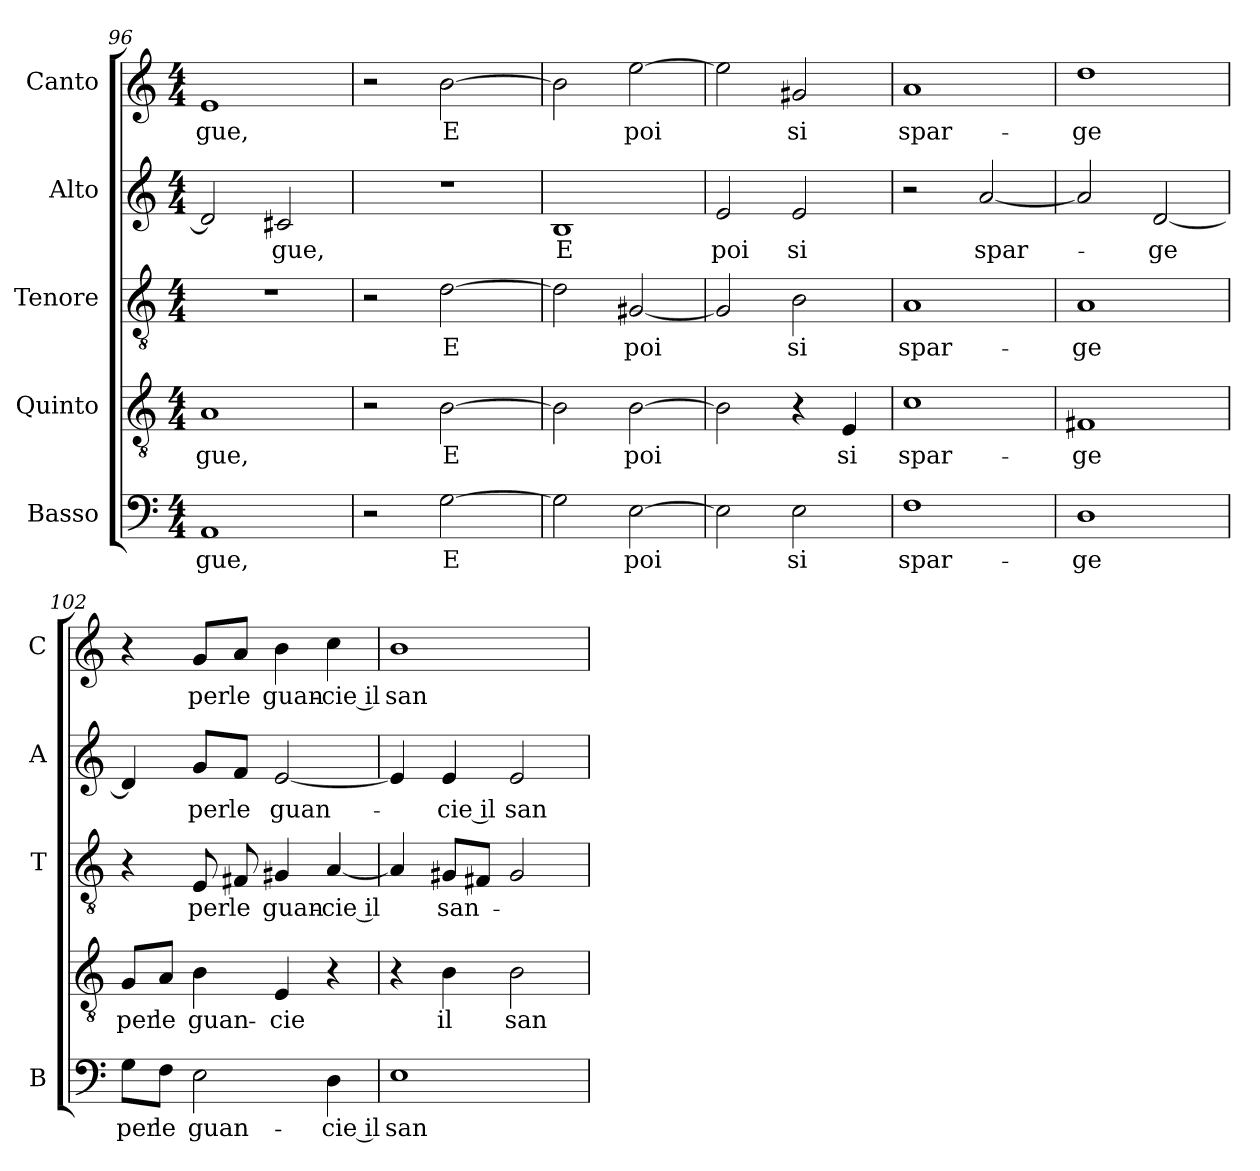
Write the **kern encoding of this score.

**kern	**text	**kern	**text	**kern	**text	**kern	**text	**kern	**text
*part5	*part5	*part4	*part4	*part3	*part3	*part2	*part2	*part1	*part1
*staff5	*staff5	*staff4	*staff4	*staff3	*staff3	*staff2	*staff2	*staff1	*staff1
*I"Basso	*	*I"Quinto	*	*I"Tenore	*	*I"Alto	*	*I"Canto	*
*I'B	*	*	*	*I'T	*	*I'A	*	*I'C	*
*clefF4	*	*clefGv2	*	*clefGv2	*	*clefG2	*	*clefG2	*
*k[]	*	*k[]	*	*k[]	*	*k[]	*	*k[]	*
*C:	*	*C:	*	*C:	*	*C:	*	*C:	*
*M4/4	*	*M4/4	*	*M4/4	*	*M4/4	*	*M4/4	*
=96	=96	=96	=96	=96	=96	=96	=96	=96	=96
!	!LO:LY:b	!	!	!	!	!	!	!	!
!	!	!	!LO:LY:b	!	!	!	!	!	!
!	!	!	!	!	!	!	!	!	!LO:LY:b
1AA	-gue,	1A	-gue,	1r	.	2d/]	.	1e	-gue,
!	!	!	!	!	!	!	!LO:LY:b	!	!
.	.	.	.	.	.	2c#X/	-gue,	.	.
=97	=97	=97	=97	=97	=97	=97	=97	=97	=97
2r	.	2r	.	2r	.	1r	.	2r	.
!	!LO:LY:b	!	!	!	!	!	!	!	!
!	!	!	!LO:LY:b	!	!	!	!	!	!
!	!	!	!	!	!LO:LY:b	!	!	!	!
!	!	!	!	!	!	!	!	!	!LO:LY:b
[2G\	E	[2B\	E	[2d\	E	.	.	[2b\	E
=98	=98	=98	=98	=98	=98	=98	=98	=98	=98
!	!	!	!	!	!	!	!LO:LY:b	!	!
2G\]	.	2B\]	.	2d\]	.	1B	E	2b\]	.
!	!LO:LY:b	!	!	!	!	!	!	!	!
!	!	!	!LO:LY:b	!	!	!	!	!	!
!	!	!	!	!	!LO:LY:b	!	!	!	!
!	!	!	!	!	!	!	!	!	!LO:LY:b
[2E\	poi	[2B\	poi	[2G#X/	poi	.	.	[2ee\	poi
=99	=99	=99	=99	=99	=99	=99	=99	=99	=99
!	!	!	!	!	!	!	!LO:LY:b	!	!
2E\]	.	2B\]	.	2G#/]	.	2e/	poi	2ee\]	.
!	!LO:LY:b	!	!	!	!	!	!	!	!
!	!	!	!	!	!LO:LY:b	!	!	!	!
!	!	!	!	!	!	!	!LO:LY:b	!	!
!	!	!	!	!	!	!	!	!	!LO:LY:b
2E\	si	4r	.	2B\	si	2e/	si	2g#X/	si
!	!	!	!LO:LY:b	!	!	!	!	!	!
.	.	4E/	si	.	.	.	.	.	.
=100	=100	=100	=100	=100	=100	=100	=100	=100	=100
!	!LO:LY:b	!	!	!	!	!	!	!	!
!	!	!	!LO:LY:b	!	!	!	!	!	!
!	!	!	!	!	!LO:LY:b	!	!	!	!
!	!	!	!	!	!	!	!	!	!LO:LY:b
1F	spar-	1c	spar-	1A	spar-	2r	.	1a	spar-
!	!	!	!	!	!	!	!LO:LY:b	!	!
.	.	.	.	.	.	[2a/	spar-	.	.
!!LO:PB:g=z
=101	=101	=101	=101	=101	=101	=101	=101	=101	=101
!	!LO:LY:b	!	!	!	!	!	!	!	!
!	!	!	!LO:LY:b	!	!	!	!	!	!
!	!	!	!	!	!LO:LY:b	!	!	!	!
!	!	!	!	!	!	!	!	!	!LO:LY:b
1D	-ge	1F#X	-ge	1A	-ge	2a/]	.	1dd	-ge
!	!	!	!	!	!	!	!LO:LY:b	!	!
.	.	.	.	.	.	[2d/	-ge	.	.
=102	=102	=102	=102	=102	=102	=102	=102	=102	=102
!	!LO:LY:b	!	!	!	!	!	!	!	!
!	!	!	!LO:LY:b	!	!	!	!	!	!
8G\L	per	8G/L	per	4r	.	4d/]	.	4r	.
!	!LO:LY:b	!	!	!	!	!	!	!	!
!	!	!	!LO:LY:b	!	!	!	!	!	!
8F\J	le	8A/J	le	.	.	.	.	.	.
!	!LO:LY:b	!	!	!	!	!	!	!	!
!	!	!	!LO:LY:b	!	!	!	!	!	!
!	!	!	!	!	!LO:LY:b	!	!	!	!
!	!	!	!	!	!	!	!LO:LY:b	!	!
!	!	!	!	!	!	!	!	!	!LO:LY:b
2E\	guan-	4B\	guan-	8E/	per	8g/L	per	8g/L	per
!	!	!	!	!	!LO:LY:b	!	!	!	!
!	!	!	!	!	!	!	!LO:LY:b	!	!
!	!	!	!	!	!	!	!	!	!LO:LY:b
.	.	.	.	8F#X/	le	8f/J	le	8a/J	le
!	!	!	!LO:LY:b	!	!	!	!	!	!
!	!	!	!	!	!LO:LY:b	!	!	!	!
!	!	!	!	!	!	!	!LO:LY:b	!	!
!	!	!	!	!	!	!	!	!	!LO:LY:b
.	.	4E/	-cie	4G#X/	guan-	[2e/	guan-	4b\	guan-
!	!LO:LY:b	!	!	!	!	!	!	!	!
!	!	!	!	!	!LO:LY:b	!	!	!	!
!	!	!	!	!	!	!	!	!	!LO:LY:b
4D\	-cie il	4r	.	[4A/	-cie il	.	.	4cc\	-cie il
=103	=103	=103	=103	=103	=103	=103	=103	=103	=103
!	!LO:LY:b	!	!	!	!	!	!	!	!
!	!	!	!	!	!	!	!	!	!LO:LY:b
1E	san-	4r	.	4A/]	.	4e/]	.	1b	san-
!	!	!	!LO:LY:b	!	!	!	!	!	!
!	!	!	!	!	!LO:LY:b	!	!	!	!
!	!	!	!	!	!	!	!LO:LY:b	!	!
.	.	4B\	il	8G#X/L	san-	4e/	-cie il	.	.
.	.	.	.	8F#X/J	.	.	.	.	.
!	!	!	!LO:LY:b	!	!	!	!	!	!
!	!	!	!	!	!	!	!LO:LY:b	!	!
.	.	2B\	san-	2G#/	.	2e/	san-	.	.
=	=	=	=	=	=	=	=	=	=
*-	*-	*-	*-	*-	*-	*-	*-	*-	*-
